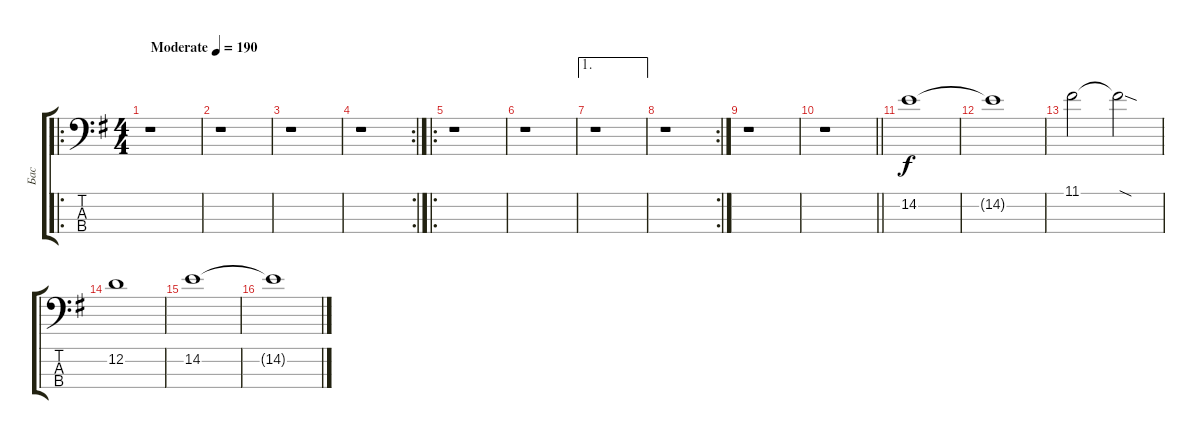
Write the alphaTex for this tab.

\track ("Бас" "Бас") {instrument electricbassfinger}
\staff {score tabs}
\tuning (G2 D2 A1 E1) {hide}
\ro
\ts (4 4)
\tempo (190 "Moderate")
\clef f4
\ks g
r.1{dy f instrument electricbassfinger} |
r.1 |
r.1 |
\rc 2
r.1 |
\ro
r.1 |
r.1 |
\ae 1
r.1 |
\rc 2
r.1 |
r.1 |
\barLineRight lightlight
r.1 |
14.2.1 |
14.2{t}.1 |
11.1.2 11.1{sod t}.2 |
12.2.1 |
14.2.1 |
14.2{t}.1
